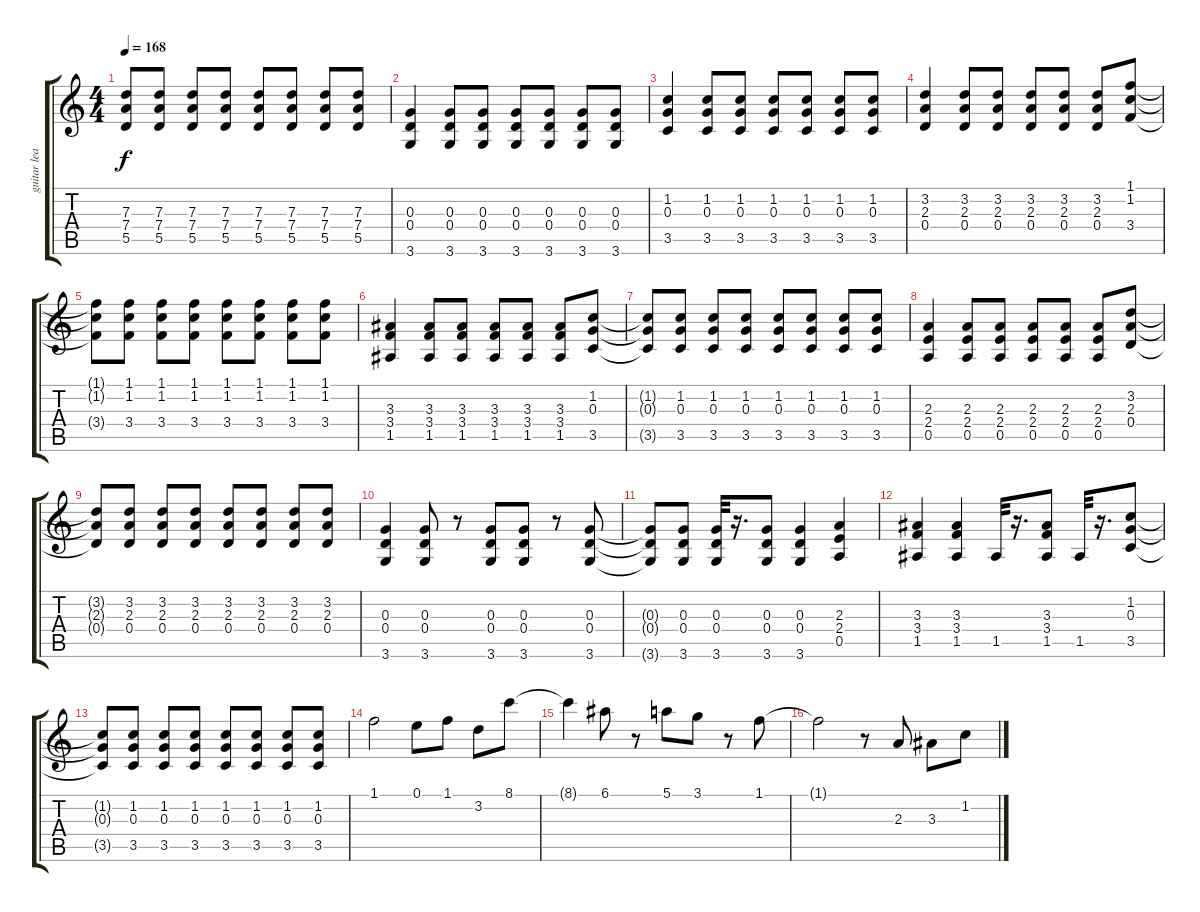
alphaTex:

\track ("guitar lead" "guitar lea") {instrument distortionguitar}
\staff {score tabs}
\tuning (E4 B3 G3 D3 A2 E2) {hide}
\ts (4 4)
\tempo 168
\clef g2
\ks c
(7.3{t} 7.4{t} 5.5{t}).8{dy f} (7.3 7.4 5.5).8 (7.3 7.4 5.5).8 (7.3 7.4 5.5).8 (7.3 7.4 5.5).8 (7.3 7.4 5.5).8 (7.3 7.4 5.5).8 (7.3 7.4 5.5).8 |
(0.3 0.4 3.6).4 (0.3 0.4 3.6).8 (0.3 0.4 3.6).8 (0.3 0.4 3.6).8 (0.3 0.4 3.6).8 (0.3 0.4 3.6).8 (0.3 0.4 3.6).8 |
(1.2 0.3 3.5).4 (1.2 0.3 3.5).8 (1.2 0.3 3.5).8 (1.2 0.3 3.5).8 (1.2 0.3 3.5).8 (1.2 0.3 3.5).8 (1.2 0.3 3.5).8 |
(3.2 2.3 0.4).4 (3.2 2.3 0.4).8 (3.2 2.3 0.4).8 (3.2 2.3 0.4).8 (3.2 2.3 0.4).8 (3.2 2.3 0.4).8 (1.1 1.2 3.4).8 |
(1.1{t} 1.2{t} 3.4{t}).8 (1.1 1.2 3.4).8 (1.1 1.2 3.4).8 (1.1 1.2 3.4).8 (1.1 1.2 3.4).8 (1.1 1.2 3.4).8 (1.1 1.2 3.4).8 (1.1 1.2 3.4).8 |
(3.3 3.4 1.5).4 (3.3 3.4 1.5).8 (3.3 3.4 1.5).8 (3.3 3.4 1.5).8 (3.3 3.4 1.5).8 (3.3 3.4 1.5).8 (1.2 0.3 3.5).8 |
(1.2{t} 0.3{t} 3.5{t}).8 (1.2 0.3 3.5).8 (1.2 0.3 3.5).8 (1.2 0.3 3.5).8 (1.2 0.3 3.5).8 (1.2 0.3 3.5).8 (1.2 0.3 3.5).8 (1.2 0.3 3.5).8 |
(2.3 2.4 0.5).4 (2.3 2.4 0.5).8 (2.3 2.4 0.5).8 (2.3 2.4 0.5).8 (2.3 2.4 0.5).8 (2.3 2.4 0.5).8 (3.2 2.3 0.4).8 |
(3.2{t} 2.3{t} 0.4{t}).8 (3.2 2.3 0.4).8 (3.2 2.3 0.4).8 (3.2 2.3 0.4).8 (3.2 2.3 0.4).8 (3.2 2.3 0.4).8 (3.2 2.3 0.4).8 (3.2 2.3 0.4).8 |
(0.3 0.4 3.6).4 (0.3 0.4 3.6).8 r.8 (0.3 0.4 3.6).8 (0.3 0.4 3.6).8 r.8 (0.3 0.4 3.6).8 |
(0.3{t} 0.4{t} 3.6{t}).8 (0.3 0.4 3.6).8 (0.3 0.4 3.6).32 r.16{d} (0.3 0.4 3.6).8 (0.3 0.4 3.6).4 (2.3 2.4 0.5).4 |
(3.3 3.4 1.5).4 (3.3 3.4 1.5).4 1.5.32 r.16{d} (3.3 3.4 1.5).8 1.5.32 r.16{d} (1.2 0.3 3.5).8 |
(1.2{t} 0.3{t} 3.5{t}).8 (1.2 0.3 3.5).8 (1.2 0.3 3.5).8 (1.2 0.3 3.5).8 (1.2 0.3 3.5).8 (1.2 0.3 3.5).8 (1.2 0.3 3.5).8 (1.2 0.3 3.5).8 |
1.1.2 0.1.8 1.1.8 3.2.8 8.1.8 |
8.1{t}.4 6.1.8 r.8 5.1.8 3.1.8 r.8 1.1.8 |
1.1{t}.2 r.8 2.3.8 3.3.8 1.2.8
